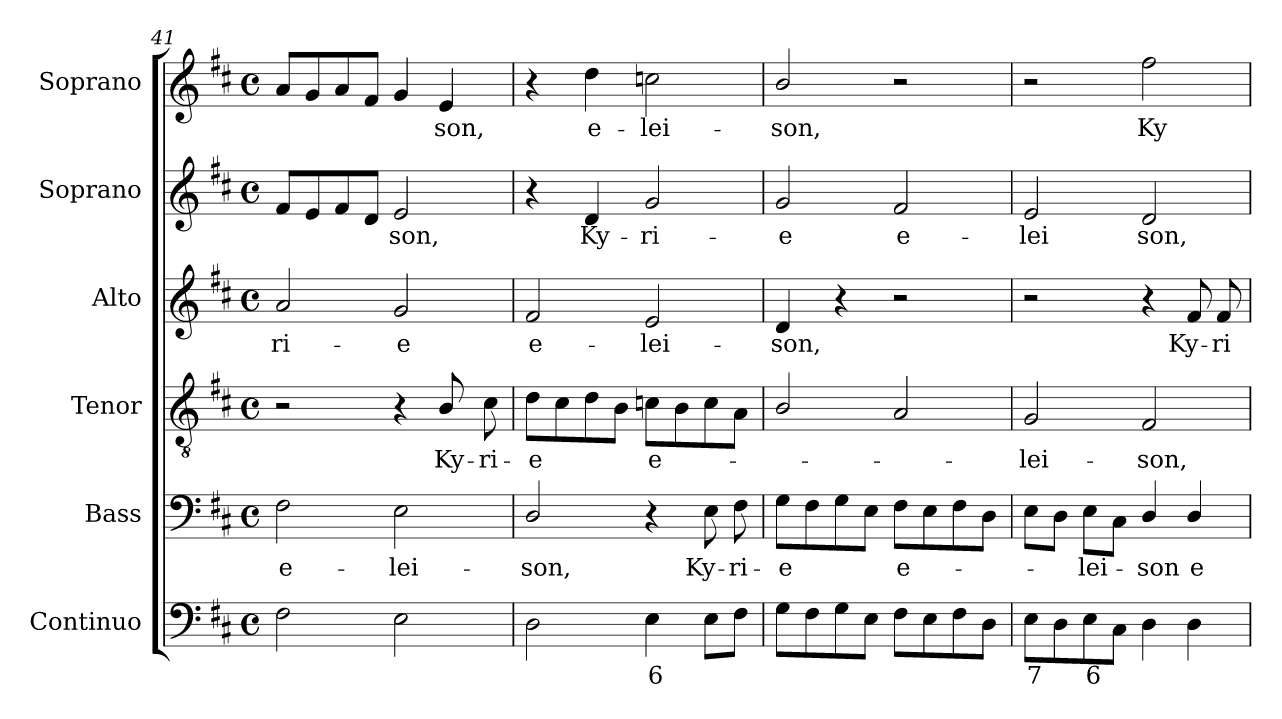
**kern	**text	**kern	**text	**kern	**text	**kern	**text	**kern	**text	**kern	**text
*part6	*part6	*part5	*part5	*part4	*part4	*part3	*part3	*part2	*part2	*part1	*part1
*staff6	*staff6	*staff5	*staff5	*staff4	*staff4	*staff3	*staff3	*staff2	*staff2	*staff1	*staff1
*I"Continuo	*	*I"Bass	*	*I"Tenor	*	*I"Alto	*	*I"Soprano	*	*I"Soprano	*
*I'Cont.	*	*I'B.	*	*I'T.	*	*I'A.	*	*I'S.	*	*I'S.	*
*clefF4	*	*clefF4	*	*clefGv2	*	*clefG2	*	*clefG2	*	*clefG2	*
*	*	*	*	*ITrd7c12	*	*	*	*	*	*	*
*k[f#c#]	*	*k[f#c#]	*	*k[f#c#]	*	*k[f#c#]	*	*k[f#c#]	*	*k[f#c#]	*
*D:	*	*D:	*	*D:	*	*D:	*	*D:	*	*D:	*
*M4/4	*	*M4/4	*	*M4/4	*	*M4/4	*	*M4/4	*	*M4/4	*
*met(c)	*	*met(c)	*	*met(c)	*	*met(c)	*	*met(c)	*	*met(c)	*
=41	=41	=41	=41	=41	=41	=41	=41	=41	=41	=41	=41
!	!	!	!LO:LY:b:color=#000000	!	!	!	!	!	!	!	!
!	!	!	!	!	!	!	!LO:LY:b:color=#000000	!	!	!	!
2F#i\	.	2F#i\	e-	2r	.	2ai/	-ri-	8f#i/L	.	8ai/L	.
.	.	.	.	.	.	.	.	8ei/	.	8gi/	.
.	.	.	.	.	.	.	.	8f#i/	.	8ai/	.
.	.	.	.	.	.	.	.	8di/J	.	8f#i/J	.
!	!	!	!LO:LY:b:color=#000000	!	!	!	!	!	!	!	!
!	!	!	!	!	!	!	!LO:LY:b:color=#000000	!	!	!	!
!	!	!	!	!	!	!	!	!	!LO:LY:b:color=#000000	!	!
2Ei\	.	2Ei\	-lei-	4r	.	2gi/	-e	2ei/	-son,	4gi/	.
!	!	!	!	!	!LO:LY:b:color=#000000	!	!	!	!	!	!
!	!	!	!	!	!	!	!	!	!	!	!LO:LY:b:color=#000000
.	.	.	.	8BBi/	Ky-	.	.	.	.	4ei/	-son,
!	!	!	!	!	!LO:LY:b:color=#000000	!	!	!	!	!	!
.	.	.	.	8C#i\	-ri-	.	.	.	.	.	.
=42	=42	=42	=42	=42	=42	=42	=42	=42	=42	=42	=42
!	!	!	!LO:LY:b:color=#000000	!	!	!	!	!	!	!	!
!	!	!	!	!	!LO:LY:b:color=#000000	!	!	!	!	!	!
!	!	!	!	!	!	!	!LO:LY:b:color=#000000	!	!	!	!
2Di\	.	2Di/	-son,	8Di\L	-e	2f#i/	e-	4r	.	4r	.
.	.	.	.	8C#i\	.	.	.	.	.	.	.
!	!	!	!	!	!	!	!	!	!LO:LY:b:color=#000000	!	!
!	!	!	!	!	!	!	!	!	!	!	!LO:LY:b:color=#000000
.	.	.	.	8Di\	.	.	.	4di/	Ky-	4ddi\	e-
.	.	.	.	8BBi\J	.	.	.	.	.	.	.
!	!LO:LY:b:color=#000000	!	!	!	!	!	!	!	!	!	!
!	!	!	!	!	!LO:LY:b:color=#000000	!	!	!	!	!	!
!	!	!	!	!	!	!	!LO:LY:b:color=#000000	!	!	!	!
!	!	!	!	!	!	!	!	!	!LO:LY:b:color=#000000	!	!
!	!	!	!	!	!	!	!	!	!	!	!LO:LY:b:color=#000000
4Ei\	6	4r	.	8Cni\L	e-	2ei/	-lei-	2gi/	-ri-	2ccni\	-lei-
.	.	.	.	8BBi\	.	.	.	.	.	.	.
!	!	!	!LO:LY:b:color=#000000	!	!	!	!	!	!	!	!
8Ei\L	.	8Ei\	Ky-	8Ci\	.	.	.	.	.	.	.
!	!	!	!LO:LY:b:color=#000000	!	!	!	!	!	!	!	!
8F#i\J	.	8F#i\	-ri-	8AAi\J	.	.	.	.	.	.	.
=43	=43	=43	=43	=43	=43	=43	=43	=43	=43	=43	=43
!	!	!	!LO:LY:b:color=#000000	!	!	!	!	!	!	!	!
!	!	!	!	!	!	!	!LO:LY:b:color=#000000	!	!	!	!
!	!	!	!	!	!	!	!	!	!LO:LY:b:color=#000000	!	!
!	!	!	!	!	!	!	!	!	!	!	!LO:LY:b:color=#000000
8Gi\L	.	8Gi\L	-e	2BBi/	.	4di/	-son,	2gi/	-e	2bi/	-son,
8F#i\	.	8F#i\	.	.	.	.	.	.	.	.	.
8Gi\	.	8Gi\	.	.	.	4r	.	.	.	.	.
8Ei\J	.	8Ei\J	.	.	.	.	.	.	.	.	.
!	!	!	!LO:LY:b:color=#000000	!	!	!	!	!	!	!	!
!	!	!	!	!	!	!	!	!	!LO:LY:b:color=#000000	!	!
8F#i\L	.	8F#i\L	e-	2AAi/	.	2r	.	2f#i/	e-	2r	.
8Ei\	.	8Ei\	.	.	.	.	.	.	.	.	.
8F#i\	.	8F#i\	.	.	.	.	.	.	.	.	.
8Di\J	.	8Di\J	.	.	.	.	.	.	.	.	.
!!LO:LB:g=z
=44	=44	=44	=44	=44	=44	=44	=44	=44	=44	=44	=44
!	!LO:LY:b:color=#000000	!	!	!	!	!	!	!	!	!	!
!	!	!	!	!	!LO:LY:b:color=#000000	!	!	!	!	!	!
!	!	!	!	!	!	!	!	!	!LO:LY:b:color=#000000	!	!
8Ei\L	7	8Ei\L	.	2GGi/	-lei-	2r	.	2ei/	-lei	2r	.
8Di\	.	8Di\J	.	.	.	.	.	.	.	.	.
!	!LO:LY:b:color=#000000	!	!	!	!	!	!	!	!	!	!
!	!	!	!LO:LY:b:color=#000000	!	!	!	!	!	!	!	!
8Ei\	6	8Ei\L	-lei-	.	.	.	.	.	.	.	.
8C#i\J	.	8C#i\J	.	.	.	.	.	.	.	.	.
!	!	!	!LO:LY:b:color=#000000	!	!	!	!	!	!	!	!
!	!	!	!	!	!LO:LY:b:color=#000000	!	!	!	!	!	!
!	!	!	!	!	!	!	!	!	!LO:LY:b:color=#000000	!	!
!	!	!	!	!	!	!	!	!	!	!	!LO:LY:b:color=#000000
4Di\	.	4Di/	-son	2FF#i/	-son,	4r	.	2di/	son,	2ff#i\	Ky-
!	!	!	!LO:LY:b:color=#000000	!	!	!	!	!	!	!	!
!	!	!	!	!	!	!	!LO:LY:b:color=#000000	!	!	!	!
4Di\	.	4Di/	e-	.	.	8f#i/	Ky-	.	.	.	.
!	!	!	!	!	!	!	!LO:LY:b:color=#000000	!	!	!	!
.	.	.	.	.	.	8f#i/	-ri-	.	.	.	.
=	=	=	=	=	=	=	=	=	=	=	=
*-	*-	*-	*-	*-	*-	*-	*-	*-	*-	*-	*-
